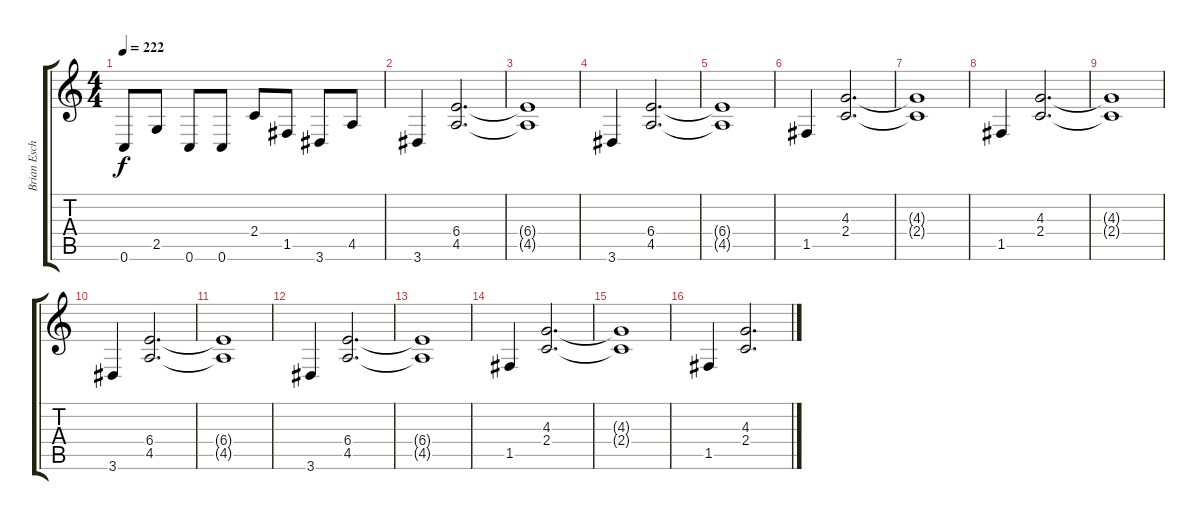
\track ("Brian Eschbach" "Brian Esch") {instrument distortionguitar bank 255}
\staff {score tabs}
\tuning (C4 G3 Eb3 Bb2 F2 C2) {hide}
\ts (4 4)
\tempo 222
\clef g2
\ks c
0.6.8{dy f} 2.5.8 0.6.8 0.6.8 2.4.8 1.5.8 3.6.8 4.5.8 |
3.6.4 (6.4 4.5).2{d} |
(6.4{t} 4.5{t}).1 |
3.6.4 (6.4 4.5).2{d} |
(6.4{t} 4.5{t}).1 |
1.5.4 (4.3 2.4).2{d} |
(4.3{t} 2.4{t}).1 |
1.5.4 (4.3 2.4).2{d} |
(4.3{t} 2.4{t}).1 |
3.6.4 (6.4 4.5).2{d} |
(6.4{t} 4.5{t}).1 |
3.6.4 (6.4 4.5).2{d} |
(6.4{t} 4.5{t}).1 |
1.5.4 (4.3 2.4).2{d} |
(4.3{t} 2.4{t}).1 |
1.5.4 (4.3 2.4).2{d}
